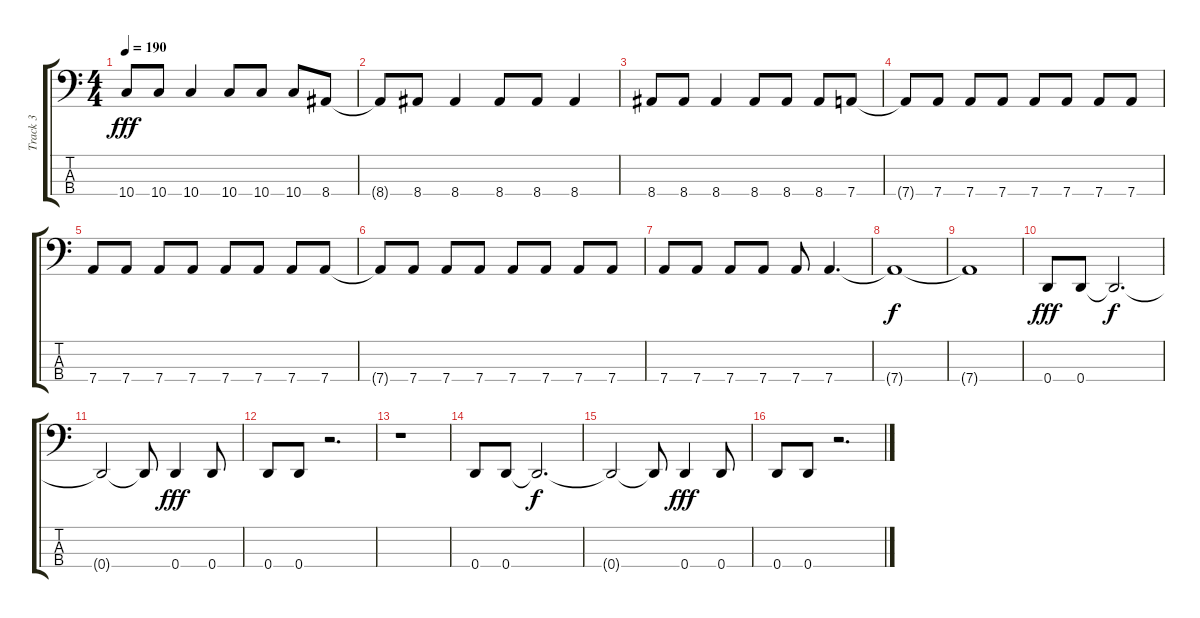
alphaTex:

\track ("Track 3" "Track 3") {instrument electricbassfinger}
\staff {score tabs}
\tuning (G2 D2 A1 D1) {hide}
\ts (4 4)
\tempo 190
\clef f4
\ks c
10.4.8{dy fff} 10.4.8 10.4.4 10.4.8 10.4.8 10.4.8 8.4.8 |
8.4{t}.8 8.4.8 8.4.4 8.4.8 8.4.8 8.4.4 |
8.4.8 8.4.8 8.4.4 8.4.8 8.4.8 8.4.8 7.4.8 |
7.4{t}.8 7.4.8 7.4.8 7.4.8 7.4.8 7.4.8 7.4.8 7.4.8 |
7.4.8 7.4.8 7.4.8 7.4.8 7.4.8 7.4.8 7.4.8 7.4.8 |
7.4{t}.8 7.4.8 7.4.8 7.4.8 7.4.8 7.4.8 7.4.8 7.4.8 |
7.4.8 7.4.8 7.4.8 7.4.8 7.4.8 7.4.4{d} |
7.4{t}.1{dy f} |
7.4{t}.1 |
0.4.8{dy fff} 0.4.8 0.4{t}.2{d dy f} |
0.4{t}.2 0.4{t}.8 0.4.4{dy fff} 0.4.8 |
0.4.8 0.4.8 r.2{d} |
r.1 |
0.4.8 0.4.8 0.4{t}.2{d dy f} |
0.4{t}.2 0.4{t}.8 0.4.4{dy fff} 0.4.8 |
0.4.8 0.4.8 r.2{d}
